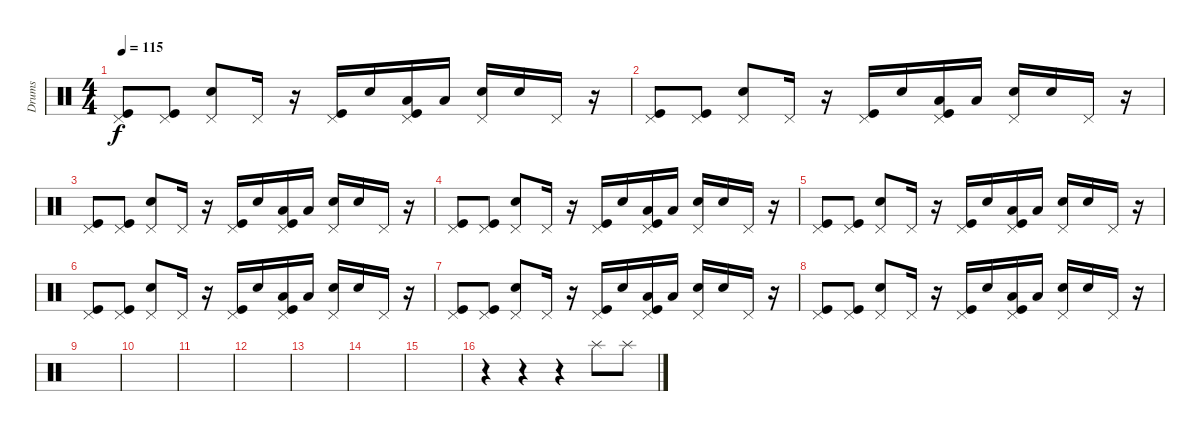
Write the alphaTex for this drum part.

\track ("Drums" "Drums") {instrument percussion}
\staff {score}
\articulation defaults
\ts (4 4)
\tempo 115
\clef neutral
\ks c
("Pedal Hi-Hat (hit)" "Kick (hit)").8{dy f volume 16} ("Pedal Hi-Hat (hit)" "Kick (hit)").8 ("Pedal Hi-Hat (hit)" "Snare (hit) 2").8 "Pedal Hi-Hat (hit)".16 r.16 ("Pedal Hi-Hat (hit)" "Kick (hit)").16 "Snare (hit) 2".16 ("Pedal Hi-Hat (hit)" "Low Tom (hit)" "Kick (hit)").16 "Low Tom (hit)".16 ("Pedal Hi-Hat (hit)" "Snare (hit) 2").16 "Snare (hit) 2".16 "Pedal Hi-Hat (hit)".16 r.16 |
("Pedal Hi-Hat (hit)" "Kick (hit)").8{volume 16} ("Pedal Hi-Hat (hit)" "Kick (hit)").8 ("Pedal Hi-Hat (hit)" "Snare (hit) 2").8 "Pedal Hi-Hat (hit)".16 r.16 ("Pedal Hi-Hat (hit)" "Kick (hit)").16 "Snare (hit) 2".16 ("Pedal Hi-Hat (hit)" "Low Tom (hit)" "Kick (hit)").16 "Low Tom (hit)".16 ("Pedal Hi-Hat (hit)" "Snare (hit) 2").16 "Snare (hit) 2".16 "Pedal Hi-Hat (hit)".16 r.16 |
("Pedal Hi-Hat (hit)" "Kick (hit)").8{volume 16} ("Pedal Hi-Hat (hit)" "Kick (hit)").8 ("Pedal Hi-Hat (hit)" "Snare (hit) 2").8 "Pedal Hi-Hat (hit)".16 r.16 ("Pedal Hi-Hat (hit)" "Kick (hit)").16 "Snare (hit) 2".16 ("Pedal Hi-Hat (hit)" "Low Tom (hit)" "Kick (hit)").16 "Low Tom (hit)".16 ("Pedal Hi-Hat (hit)" "Snare (hit) 2").16 "Snare (hit) 2".16 "Pedal Hi-Hat (hit)".16 r.16 |
("Pedal Hi-Hat (hit)" "Kick (hit)").8{volume 16} ("Pedal Hi-Hat (hit)" "Kick (hit)").8 ("Pedal Hi-Hat (hit)" "Snare (hit) 2").8 "Pedal Hi-Hat (hit)".16 r.16 ("Pedal Hi-Hat (hit)" "Kick (hit)").16 "Snare (hit) 2".16 ("Pedal Hi-Hat (hit)" "Low Tom (hit)" "Kick (hit)").16 "Low Tom (hit)".16 ("Pedal Hi-Hat (hit)" "Snare (hit) 2").16 "Snare (hit) 2".16 "Pedal Hi-Hat (hit)".16 r.16 |
("Pedal Hi-Hat (hit)" "Kick (hit)").8{volume 16} ("Pedal Hi-Hat (hit)" "Kick (hit)").8 ("Pedal Hi-Hat (hit)" "Snare (hit) 2").8 "Pedal Hi-Hat (hit)".16 r.16 ("Pedal Hi-Hat (hit)" "Kick (hit)").16 "Snare (hit) 2".16 ("Pedal Hi-Hat (hit)" "Low Tom (hit)" "Kick (hit)").16 "Low Tom (hit)".16 ("Pedal Hi-Hat (hit)" "Snare (hit) 2").16 "Snare (hit) 2".16 "Pedal Hi-Hat (hit)".16 r.16 |
("Pedal Hi-Hat (hit)" "Kick (hit)").8{volume 16} ("Pedal Hi-Hat (hit)" "Kick (hit)").8 ("Pedal Hi-Hat (hit)" "Snare (hit) 2").8 "Pedal Hi-Hat (hit)".16 r.16 ("Pedal Hi-Hat (hit)" "Kick (hit)").16 "Snare (hit) 2".16 ("Pedal Hi-Hat (hit)" "Low Tom (hit)" "Kick (hit)").16 "Low Tom (hit)".16 ("Pedal Hi-Hat (hit)" "Snare (hit) 2").16 "Snare (hit) 2".16 "Pedal Hi-Hat (hit)".16 r.16 |
("Pedal Hi-Hat (hit)" "Kick (hit)").8{volume 16} ("Pedal Hi-Hat (hit)" "Kick (hit)").8 ("Pedal Hi-Hat (hit)" "Snare (hit) 2").8 "Pedal Hi-Hat (hit)".16 r.16 ("Pedal Hi-Hat (hit)" "Kick (hit)").16 "Snare (hit) 2".16 ("Pedal Hi-Hat (hit)" "Low Tom (hit)" "Kick (hit)").16 "Low Tom (hit)".16 ("Pedal Hi-Hat (hit)" "Snare (hit) 2").16 "Snare (hit) 2".16 "Pedal Hi-Hat (hit)".16 r.16 |
("Pedal Hi-Hat (hit)" "Kick (hit)").8{volume 16} ("Pedal Hi-Hat (hit)" "Kick (hit)").8 ("Pedal Hi-Hat (hit)" "Snare (hit) 2").8 "Pedal Hi-Hat (hit)".16 r.16 ("Pedal Hi-Hat (hit)" "Kick (hit)").16 "Snare (hit) 2".16 ("Pedal Hi-Hat (hit)" "Low Tom (hit)" "Kick (hit)").16 "Low Tom (hit)".16 ("Pedal Hi-Hat (hit)" "Snare (hit) 2").16 "Snare (hit) 2".16 "Pedal Hi-Hat (hit)".16 r.16 |
|
|
|
|
|
|
|
r.4 r.4 r.4 "Splash (hit)".8 "Splash (hit)".8
